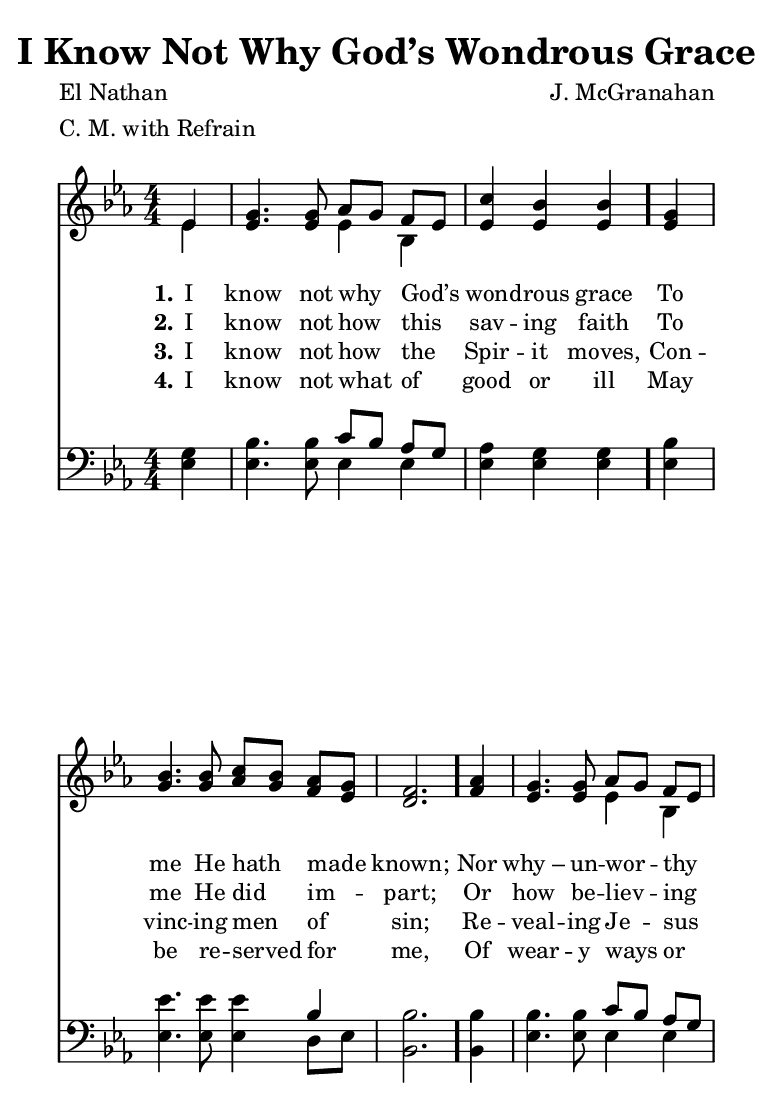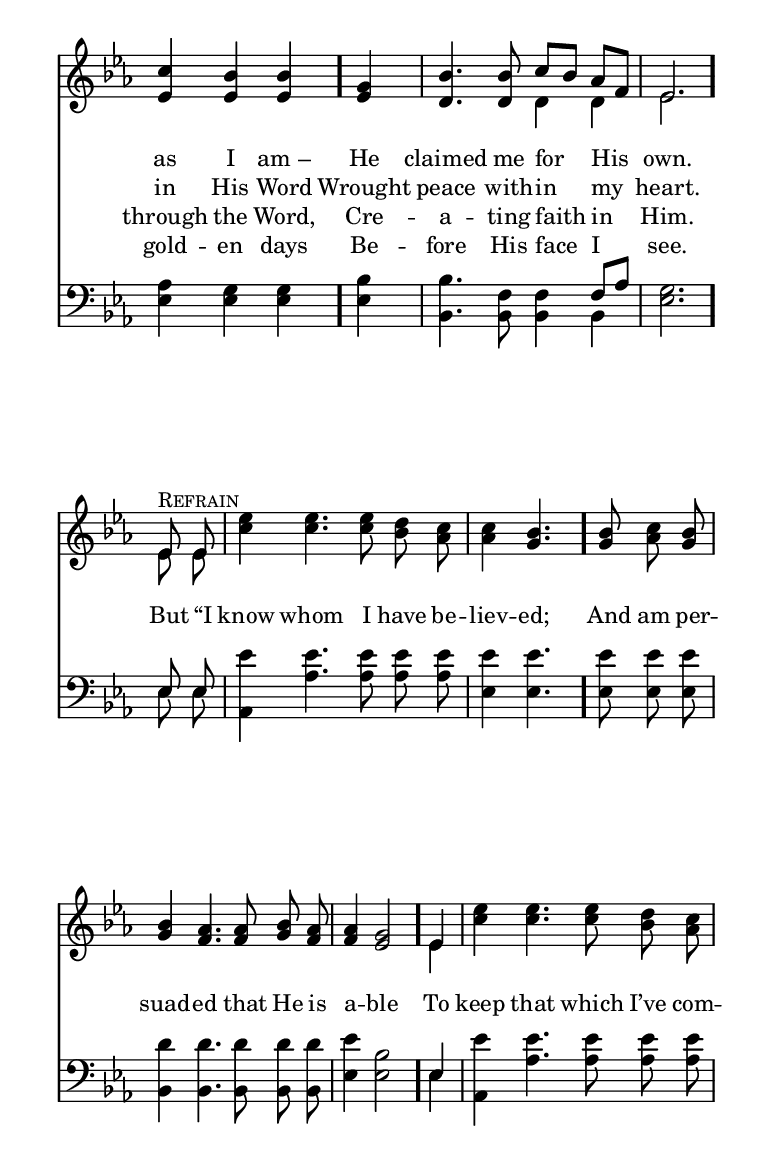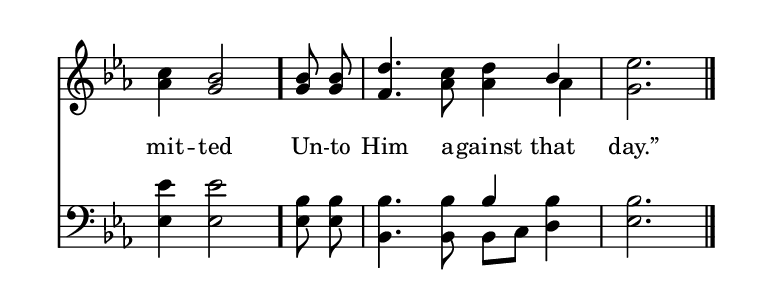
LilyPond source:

\include "common/global.ily"
\paper {
  \include "common/paper.ily"
  systems-per-page = ##f
}

\header{
  hymnnumber = "167"
  title = "I Know Not Why God’s Wondrous Grace"
  tunename = ""
  meter = "C. M. with Refrain"
  poet = "El Nathan"
  composer = "J. McGranahan"
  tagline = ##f
}

global = {
  \include "common/overrides.ily"
  \override Staff.TimeSignature.style = #'numbered
  \time 4/4
  \override Score.MetronomeMark.transparent = ##t % hide all fermata changes too
  \tempo 4=90
  \key ees \major
  \partial 4
  \autoBeamOff
}

notesSoprano = {
\global
\relative c' {

  ees4 | g4. g8 aes[ g] f[ ees] | c'4 bes bes
  g4 | bes4. bes8 c[ bes] aes[ g] | f2.
  aes4 | g4. g8 aes[ g] f[ ees] | c'4 bes bes
  g4 | bes4. bes8 c[ bes] aes[ f] | ees2. \eogbreak

  << s^\markup { \small \caps "Refrain" }
  { ees8 ees | ees'4 ees4. ees8 d c | c4 bes4. } >>
  bes8 c bes | bes4 aes4. aes8 bes aes | aes4 g2
  ees4 | ees'4 ees4. ees8 d c | c4 bes2
  bes8 bes | d4. c8 d4 bes | ees2.

  \bar "|."

}
}

notesAlto = {
\global
\relative e' {

  ees4 | ees4. ees8 ees4 bes | ees ees ees
  ees | g4. g8 aes[ g] f[ ees] d2.
  f4 | ees4. ees8 ees4 bes | ees ees ees
  ees4 | d4. d8 d4 d | ees2.

  ees8 ees | c'4 c4. c8 bes aes | aes4 g4.
  g8 aes g | g4 f4. f8 g f | f4 ees2
  ees4 | c'4 c4. c8 bes aes | aes4 g2
  g8 g | f4. aes8 aes4 aes | g2.

}
}

notesTenor = {
\global
\relative a {

  g4 | bes4. bes8 c[ bes] aes[ g] | aes4 g g
  bes4 | ees4. ees8 ees4 bes4 | bes2.
  bes4 | bes4. bes8 c[ bes] aes[ g] | aes4 g g
  bes4 | bes4. f8 f4 f8[ aes] | g2.

  ees8 ees | ees'4 ees4. ees8 ees ees | ees4 ees4.
  ees8 ees ees | d4 d4. d8 d d | ees4 bes2
  ees,4 | ees'4 ees4. ees8 ees ees | ees4 ees2
  bes8 bes | bes4. bes8 bes4 bes | bes2.

}
}

notesBass = {
\global
\relative f {

  ees4 | ees4. ees8 ees4 ees | ees ees ees
  ees4 | ees4. ees8 ees4 d8[ ees] | bes2.
  bes4 | ees4. ees8 ees4 ees | ees ees ees
  ees4 | bes4. bes8 bes4 bes | ees2.

  ees8 ees | aes,4 aes'4. aes8 aes aes | ees4 ees4.
  ees8 ees ees | bes4 bes4. bes8 bes bes | ees4 ees2
  ees4 | aes,4 aes'4. aes8 aes aes | ees4 ees2
  ees8 ees | bes4. bes8 bes8[ c] d4 | ees2.

}
}

Refrain = \lyricmode {

But “I know whom I have be -- liev -- ed; \bar "."
And am per -- suad -- ed that He is a -- ble \bar "."
To keep that which I’ve com -- mit -- ted \bar "."
Un -- to Him a -- gainst that day.” \bar "."

}

wordsA = \lyricmode {
\set stanza = "1."

I know not why God’s won -- drous grace \bar "."
To me He hath made known; \bar "."
Nor why_– un -- wor -- thy as I am_– \bar "."
He claimed me for His own. \bar "."

}

wordsB = \lyricmode {
\set stanza = "2."

I know not how this sav -- ing faith
To me He did im -- part;
Or how be -- liev -- ing in His Word
Wrought peace with -- in my heart.

\Refrain

}

wordsC = \lyricmode {
\set stanza = "3."

I know not how the Spir -- it moves,
Con -- vinc -- ing men of sin;
Re -- veal -- ing Je -- sus through the Word,
Cre -- a -- ting faith in Him.

}

wordsD = \lyricmode {
\set stanza = "4."

I know not what of good or ill
May be re -- served for me,
Of wear -- y ways or gold -- en days
Be -- fore His face I see.

}

\score {
  \context ChoirStaff <<
    \context Staff = upper <<
      \set Staff.autoBeaming = ##f
      \set ChoirStaff.systemStartDelimiter = #'SystemStartBar
      \set ChoirStaff.printPartCombineTexts = ##f
      \partcombine #'(2 . 11) \notesSoprano \notesAlto
      \context NullVoice = sopranos { \voiceOne << \notesSoprano >> }
      \context Lyrics = one   \lyricsto sopranos \wordsA
      \context Lyrics = two   \lyricsto sopranos \wordsB
      \context Lyrics = three \lyricsto sopranos \wordsC
      \context Lyrics = four  \lyricsto sopranos \wordsD
    >>
    \context Staff = men <<
      \set Staff.autoBeaming = ##f
      \clef bass
      \set ChoirStaff.printPartCombineTexts = ##f
      \partcombine #'(2 . 11) \notesTenor \notesBass
    >>
  >>
  \layout {
    \include "common/layout.ily"
  }
  \midi{
    \include "common/midi.ily"
  }
}

\version "2.19.49"  % necessary for upgrading to future LilyPond versions.

% vi:set et ts=2 sw=2 ai nocindent syntax=lilypond:
